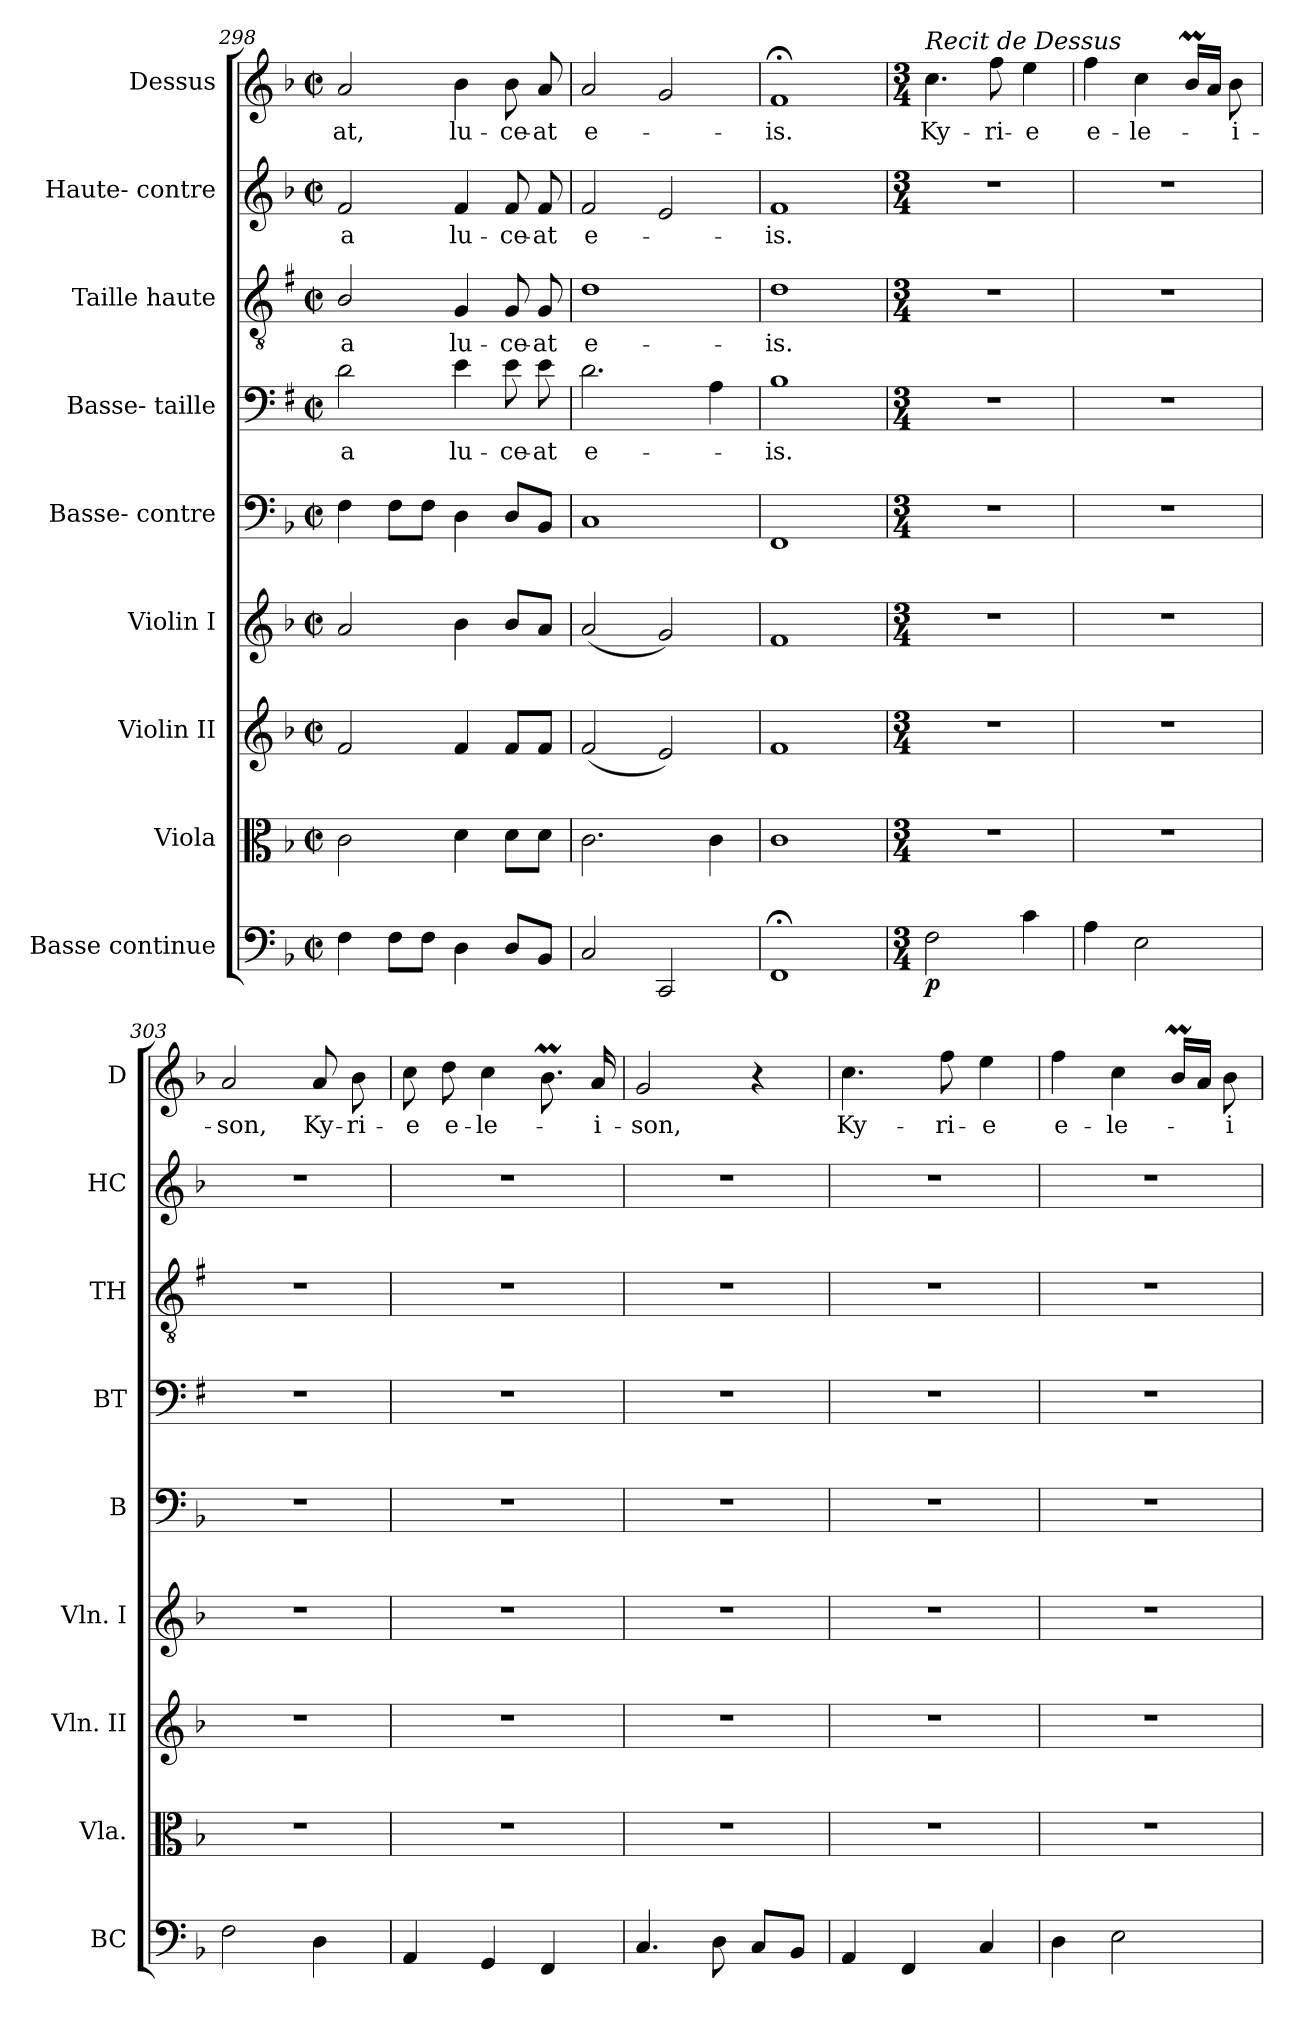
**kern	**dynam	**kern	**kern	**kern	**kern	**kern	**text	**kern	**text	**kern	**text	**kern	**text
*part9	*part9	*part8	*part7	*part6	*part5	*part4	*part4	*part3	*part3	*part2	*part2	*part1	*part1
*staff9	*staff9	*staff8	*staff7	*staff6	*staff5	*staff4	*staff4	*staff3	*staff3	*staff2	*staff2	*staff1	*staff1
*I"Basse  continue	*	*I"Viola	*I"Violin II	*I"Violin I	*I"Basse- contre	*I"Basse- taille	*	*I"Taille haute	*	*I"Haute- contre	*	*I"Dessus	*
*I'BC	*	*I'Vla.	*I'Vln. II	*I'Vln. I	*I'B	*I'BT	*	*I'TH	*	*I'HC	*	*I'D	*
*clefF4	*	*clefC3	*clefG2	*clefG2	*clefF4	*clefF4	*	*clefGv2	*	*clefG2	*	*clefG2	*
*	*	*	*	*	*	*ITrd1c2	*	*ITrd1c2	*	*	*	*	*
*k[b-]	*	*k[b-]	*k[b-]	*k[b-]	*k[b-]	*k[b-]	*	*k[b-]	*	*k[b-]	*	*k[b-]	*
*F:	*	*F:	*F:	*F:	*F:	*F:	*	*F:	*	*F:	*	*F:	*
*M2/2	*	*M2/2	*M2/2	*M2/2	*M2/2	*M2/2	*	*M2/2	*	*M2/2	*	*M2/2	*
*met(c|)	*	*met(c|)	*met(c|)	*met(c|)	*met(c|)	*met(c|)	*	*met(c|)	*	*met(c|)	*	*met(c|)	*
=298	=298	=298	=298	=298	=298	=298	=298	=298	=298	=298	=298	=298	=298
!	!	!	!	!	!	!	!LO:LY:b	!	!LO:LY:b	!	!LO:LY:b	!	!LO:LY:b
4F\	.	2c\	2f/	2a/	4F\	2c\	-a	2A/	-a	2f/	-a	2a/	-at,
8F\L	.	.	.	.	8F\L	.	.	.	.	.	.	.	.
8F\J	.	.	.	.	8F\J	.	.	.	.	.	.	.	.
!	!	!	!	!	!	!	!LO:LY:b	!	!LO:LY:b	!	!LO:LY:b	!	!LO:LY:b
4D\	.	4d\	4f/	4b-\	4D\	4d\	lu-	4F/	lu-	4f/	lu-	4b-\	lu-
!	!	!	!	!	!	!	!LO:LY:b	!	!LO:LY:b	!	!LO:LY:b	!	!LO:LY:b
8D/L	.	8d\L	8f/L	8b-/L	8D/L	8d\	-ce-	8F/	-ce-	8f/	-ce-	8b-\	-ce-
!	!	!	!	!	!	!	!LO:LY:b	!	!LO:LY:b	!	!LO:LY:b	!	!LO:LY:b
8BB-/J	.	8d\J	8f/J	8a/J	8BB-/J	8d\	-at	8F/	-at	8f/	-at	8a/	-at
=299	=299	=299	=299	=299	=299	=299	=299	=299	=299	=299	=299	=299	=299
!	!	!	!	!	!	!	!LO:LY:b	!	!LO:LY:b	!	!LO:LY:b	!	!LO:LY:b
2C/	.	2.c\	(<2f/	(<2a/	1C	2.c\	e-	1c	e-	2f/	e-	2a/	e-
2CC/	.	.	2e>/)	2g>/)	.	.	.	.	.	2e>/	.	2g>/	.
.	.	4c\	.	.	.	4G\	.	.	.	.	.	.	.
=300	=300	=300	=300	=300	=300	=300	=300	=300	=300	=300	=300	=300	=300
!	!	!	!	!	!	!	!LO:LY:b	!	!LO:LY:b	!	!LO:LY:b	!	!LO:LY:b
1FF;<	.	1c	1f	1f	1FF	1A	-is.	1c	-is.	1f	-is.	1f;<	-is.
!!LO:LB:g=z
=301!	=301!	=301!	=301!	=301!	=301!	=301!	=301!	=301!	=301!	=301!	=301!	=301!	=301!
*M3/4	*	*M3/4	*M3/4	*M3/4	*M3/4	*M3/4	*	*M3/4	*	*M3/4	*	*M3/4	*
!	!	!	!	!	!	!	!	!	!	!	!	!LO:TX:a:i:t=Recit de Dessus	!
!	!LO:DY:b	!	!	!	!	!	!	!	!	!	!	!	!LO:LY:b
2F\	p	2.r	2.r	2.r	2.r	2.r	.	2.r	.	2.r	.	4.cc\	Ky-
!	!	!	!	!	!	!	!	!	!	!	!	!	!LO:LY:b
.	.	.	.	.	.	.	.	.	.	.	.	8ff\	-ri-
!	!	!	!	!	!	!	!	!	!	!	!	!	!LO:LY:b
4c\	.	.	.	.	.	.	.	.	.	.	.	4ee>\	-e
=302	=302	=302	=302	=302	=302	=302	=302	=302	=302	=302	=302	=302	=302
!	!	!	!	!	!	!	!	!	!	!	!	!	!LO:LY:b
4A\	.	2.r	2.r	2.r	2.r	2.r	.	2.r	.	2.r	.	4ff\	e-
!	!	!	!	!	!	!	!	!	!	!	!	!	!LO:LY:b
2E\	.	.	.	.	.	.	.	.	.	.	.	4cc\	-le-
.	.	.	.	.	.	.	.	.	.	.	.	16b-M/LL	.
.	.	.	.	.	.	.	.	.	.	.	.	16a/JJ	.
!	!	!	!	!	!	!	!	!	!	!	!	!	!LO:LY:b
.	.	.	.	.	.	.	.	.	.	.	.	8b-\	-i-
=303	=303	=303	=303	=303	=303	=303	=303	=303	=303	=303	=303	=303	=303
!	!	!	!	!	!	!	!	!	!	!	!	!	!LO:LY:b
2F\	.	2.r	2.r	2.r	2.r	2.r	.	2.r	.	2.r	.	2a>/	-son,
!	!	!	!	!	!	!	!	!	!	!	!	!	!LO:LY:b
4D\	.	.	.	.	.	.	.	.	.	.	.	8a/	Ky-
!	!	!	!	!	!	!	!	!	!	!	!	!	!LO:LY:b
.	.	.	.	.	.	.	.	.	.	.	.	8b-\	-ri-
=304	=304	=304	=304	=304	=304	=304	=304	=304	=304	=304	=304	=304	=304
!	!	!	!	!	!	!	!	!	!	!	!	!	!LO:LY:b
4AA/	.	2.r	2.r	2.r	2.r	2.r	.	2.r	.	2.r	.	8cc\	-e
!	!	!	!	!	!	!	!	!	!	!	!	!	!LO:LY:b
.	.	.	.	.	.	.	.	.	.	.	.	8dd\	e-
!	!	!	!	!	!	!	!	!	!	!	!	!	!LO:LY:b
4GG/	.	.	.	.	.	.	.	.	.	.	.	4cc\	-le-
4FF/	.	.	.	.	.	.	.	.	.	.	.	8.b-M\	.
!	!	!	!	!	!	!	!	!	!	!	!	!	!LO:LY:b
.	.	.	.	.	.	.	.	.	.	.	.	16a/	-i-
=305	=305	=305	=305	=305	=305	=305	=305	=305	=305	=305	=305	=305	=305
!	!	!	!	!	!	!	!	!	!	!	!	!	!LO:LY:b
4.C/	.	2.r	2.r	2.r	2.r	2.r	.	2.r	.	2.r	.	2g>/	-son,
8D\	.	.	.	.	.	.	.	.	.	.	.	.	.
8C/L	.	.	.	.	.	.	.	.	.	.	.	4r	.
8BB-/J	.	.	.	.	.	.	.	.	.	.	.	.	.
=306	=306	=306	=306	=306	=306	=306	=306	=306	=306	=306	=306	=306	=306
!	!	!	!	!	!	!	!	!	!	!	!	!	!LO:LY:b
4AA/	.	2.r	2.r	2.r	2.r	2.r	.	2.r	.	2.r	.	4.cc\	Ky-
4FF/	.	.	.	.	.	.	.	.	.	.	.	.	.
!	!	!	!	!	!	!	!	!	!	!	!	!	!LO:LY:b
.	.	.	.	.	.	.	.	.	.	.	.	8ff\	-ri-
!	!	!	!	!	!	!	!	!	!	!	!	!	!LO:LY:b
4C/	.	.	.	.	.	.	.	.	.	.	.	4ee>\	-e
=307	=307	=307	=307	=307	=307	=307	=307	=307	=307	=307	=307	=307	=307
!	!	!	!	!	!	!	!	!	!	!	!	!	!LO:LY:b
4D\	.	2.r	2.r	2.r	2.r	2.r	.	2.r	.	2.r	.	4ff\	e-
!	!	!	!	!	!	!	!	!	!	!	!	!	!LO:LY:b
2E\	.	.	.	.	.	.	.	.	.	.	.	4cc\	-le-
.	.	.	.	.	.	.	.	.	.	.	.	16b-M/LL	.
.	.	.	.	.	.	.	.	.	.	.	.	16a/JJ	.
!	!	!	!	!	!	!	!	!	!	!	!	!	!LO:LY:b
.	.	.	.	.	.	.	.	.	.	.	.	8b-\	-i-
=	=	=	=	=	=	=	=	=	=	=	=	=	=
*-	*-	*-	*-	*-	*-	*-	*-	*-	*-	*-	*-	*-	*-
